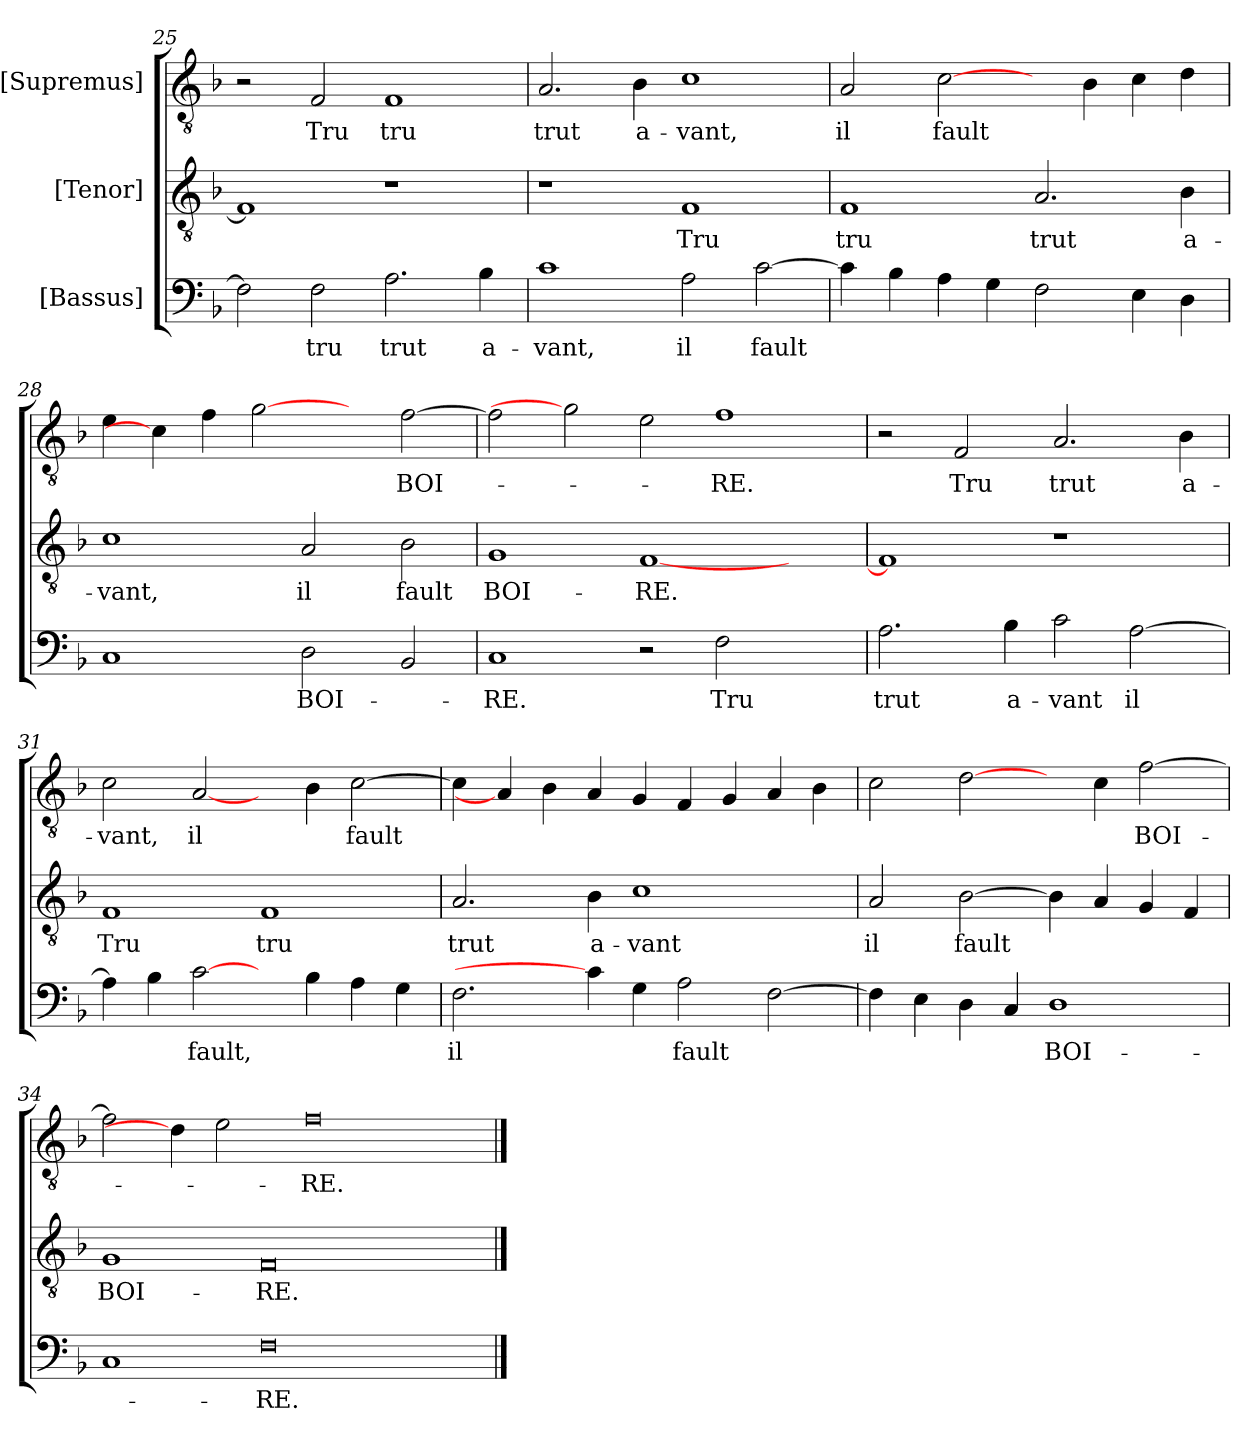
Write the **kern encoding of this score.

**kern	**text	**kern	**text	**kern	**text
*part3	*part3	*part2	*part2	*part1	*part1
*staff3	*staff3	*staff2	*staff2	*staff1	*staff1
*I"[Bassus]	*	*I"[Tenor]	*	*I"[Supremus]	*
*clefF4	*	*clefGv2	*	*clefGv2	*
*k[b-]	*	*k[b-]	*	*k[b-]	*
*F:	*	*F:	*	*F:	*
=25	=25	=25	=25	=25	=25
2F\]	.	1F]	.	2r	.
!	!LO:LY:b	!	!	!	!LO:LY:b
2F\	tru	.	.	2F/	Tru
!	!LO:LY:b	!	!	!	!LO:LY:b
2.A\	trut	1r	.	1F	tru
!	!LO:LY:b	!	!	!	!
4B-\	a-	.	.	.	.
=26	=26	=26	=26	=26	=26
!	!LO:LY:b	!	!	!	!LO:LY:b
1c	-vant,	1r	.	2.A/	trut
!	!	!	!	!	!LO:LY:b
.	.	.	.	4B-\	a-
!	!LO:LY:b	!	!LO:LY:b	!	!LO:LY:b
2A\	il	1F	Tru	1c	-vant,
!	!LO:LY:b	!	!	!	!
[>2c\	fault	.	.	.	.
!!LO:PB:g=z
=27	=27	=27	=27	=27	=27
!	!	!	!LO:LY:b	!	!LO:LY:b
4c\]	.	1F	tru	2A/	il
4B-\	.	.	.	.	.
!	!	!	!	!	!LO:LY:b
4A\	.	.	.	[2c\	fault
4G\	.	.	.	.	.
!	!	!	!LO:LY:b	!	!
2F\	.	2.A/	trut	4ryy	.
.	.	.	.	4B-\	.
4E\	.	.	.	4c\	.
!	!	!	!LO:LY:b	!	!
4D\	.	4B-\	a-	4d\	.
=28	=28	=28	=28	=28	=28
!	!	!	!LO:LY:b	!	!
1C	.	1c	-vant,	4e\	.
.	.	.	.	4c\]	.
.	.	.	.	4f\	.
.	.	.	.	[2g	.
!	!LO:LY:b	!	!LO:LY:b	!	!
2D\	BOI-	2A/	il	.	.
.	.	.	.	4ryy	.
!	!	!	!LO:LY:b	!	!LO:LY:b
2BB-/	.	2B-\	fault	[>2f\	BOI-
=29	=29	=29	=29	=29	=29
!	!LO:LY:b	!	!LO:LY:b	!	!
1C	-RE.	1G	BOI-	2f\]	.
.	.	.	.	2g]	.
!	!	!	!LO:LY:b	!	!
2r	.	[<1F	-RE.	2e\	.
!	!LO:LY:b	!	!	!	!LO:LY:b
2F\	Tru	.	.	1f	-RE.
2ryy	.	2ryy	.	.	.
=30	=30	=30	=30	=30	=30
!	!LO:LY:b	!	!	!	!
2.A\	trut	1F]	.	2r	.
!	!	!	!	!	!LO:LY:b
.	.	.	.	2F/	Tru
!	!LO:LY:b	!	!	!	!
4B-\	a-	.	.	.	.
!	!LO:LY:b	!	!	!	!LO:LY:b
2c\	-vant	1r	.	2.A/	trut
!	!LO:LY:b	!	!	!	!
[<2A\	il	.	.	.	.
!	!	!	!	!	!LO:LY:b
.	.	.	.	4B-\	a-
!!LO:LB:g=z
=31	=31	=31	=31	=31	=31
!	!	!	!LO:LY:b	!	!LO:LY:b
4A\]	.	1F	Tru	2c\	-vant,
4B-\	.	.	.	.	.
!	!LO:LY:b	!	!	!	!LO:LY:b
[2c\	fault,	.	.	[2A/	il
!	!	!	!LO:LY:b	!	!
4ryy	.	1F	tru	4ryy	.
4B-\	.	.	.	4B-\	.
!	!	!	!	!	!LO:LY:b
4A\	.	.	.	[>2c\	fault
4G\	.	.	.	.	.
=32	=32	=32	=32	=32	=32
!	!LO:LY:b	!	!LO:LY:b	!	!
2.F\	il	2.A/	trut	4c\]	.
.	.	.	.	4A/]	.
.	.	.	.	4B-\	.
!	!	!	!LO:LY:b	!	!
4c\]	.	4B-\	a-	4A/	.
!	!	!	!LO:LY:b	!	!
4G\	.	1c	-vant	4G/	.
!	!LO:LY:b	!	!	!	!
2A\	fault	.	.	4F/	.
.	.	.	.	4G/	.
[>2F\	.	.	.	4A/	.
.	.	4ryy	.	4B-\	.
=33	=33	=33	=33	=33	=33
!	!	!	!LO:LY:b	!	!
4F\]	.	2A/	il	2c\	.
4E\	.	.	.	.	.
!	!	!	!LO:LY:b	!	!
4D\	.	[>2B-\	fault	[2d\	.
4C/	.	.	.	.	.
!	!LO:LY:b	!	!	!	!
1D	BOI-	4B-\]	.	4ryy	.
.	.	4A/	.	4c\	.
!	!	!	!	!	!LO:LY:b
.	.	4G/	.	[>2f\	BOI-
.	.	4F/	.	.	.
=34	=34	=34	=34	=34	=34
!	!	!	!LO:LY:b	!	!
1C	.	1G	BOI-	2f\]	.
.	.	.	.	4d\]	.
.	.	.	.	2e\	.
!	!LO:LY:b	!	!LO:LY:b	!	!
0F	-RE.	0F	-RE.	.	.
!	!	!	!	!	!LO:LY:b
.	.	.	.	0f	-RE.
4ryy	.	4ryy	.	.	.
==	==	==	==	==	==
*-	*-	*-	*-	*-	*-
